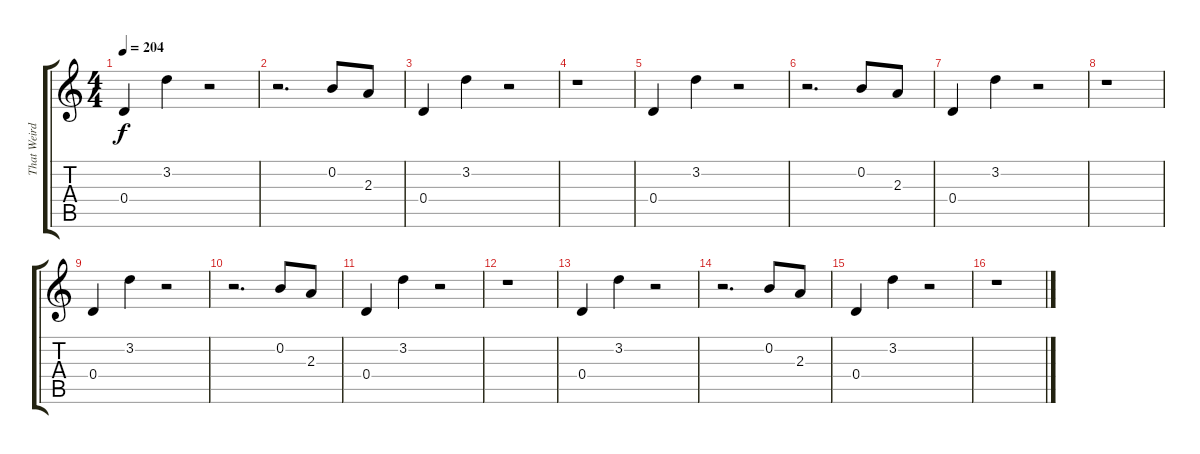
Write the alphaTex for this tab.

\track ("That Weird Guitar Thingy That I Can't Qu" "That Weird") {instrument guitarharmonics}
\staff {score tabs}
\tuning (E4 B3 G3 D3 A2 E2) {hide}
\ts (4 4)
\tempo 204
\clef g2
\ks c
0.4.4{dy f} 3.2.4 r.2 |
r.2{d} 0.2.8 2.3.8 |
0.4.4 3.2.4 r.2 |
r.1 |
0.4.4 3.2.4 r.2 |
r.2{d} 0.2.8 2.3.8 |
0.4.4 3.2.4 r.2 |
r.1 |
0.4.4 3.2.4 r.2 |
r.2{d} 0.2.8 2.3.8 |
0.4.4 3.2.4 r.2 |
r.1 |
0.4.4 3.2.4 r.2 |
r.2{d} 0.2.8 2.3.8 |
0.4.4 3.2.4 r.2 |
r.1
